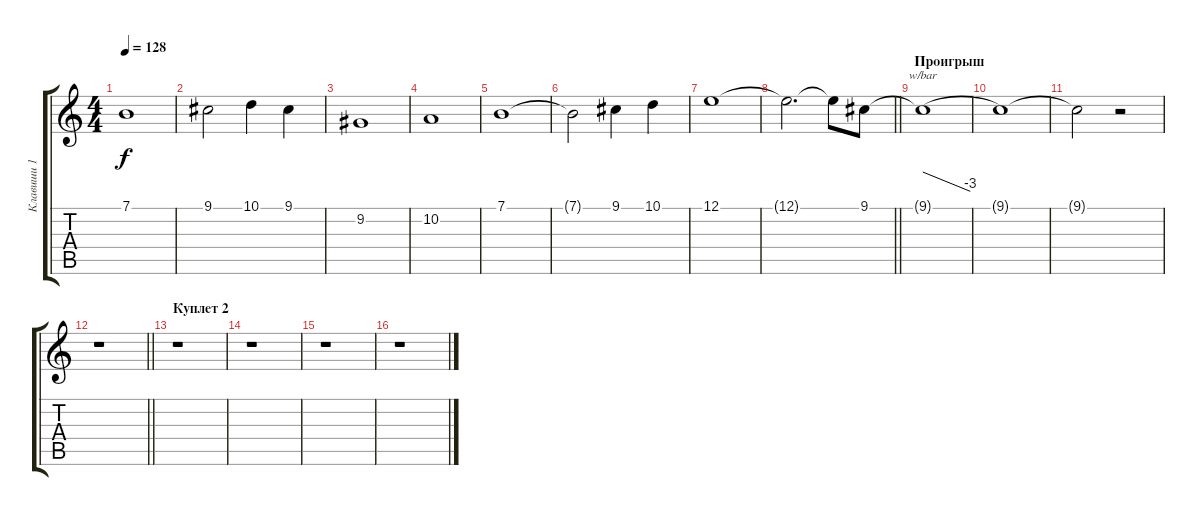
\track ("Клавиши 1" "Клавиши 1") {instrument stringensemble1}
\staff {score tabs}
\tuning (E4 B3 G3 D3 A2 E2) {hide}
\ts (4 4)
\tempo 128
\clef g2
\ks c
7.1.1{dy f} |
9.1.2 10.1.4 9.1.4 |
9.2.1 |
10.2.1 |
7.1.1 |
7.1{t}.2 9.1.4 10.1.4 |
12.1.1 |
\barLineRight lightlight
12.1{t}.2{d} 12.1{t}.8 9.1.8 |
\section ("" "Проигрыш")
9.1{t}.1{tbe (dive default 0 0 60 -12)} |
9.1{t}.1{volume 0} |
9.1{t}.2 r.2 |
\barLineRight lightlight
r.1 |
\section ("" "Куплет 2")
r.1 |
r.1 |
r.1 |
r.1
